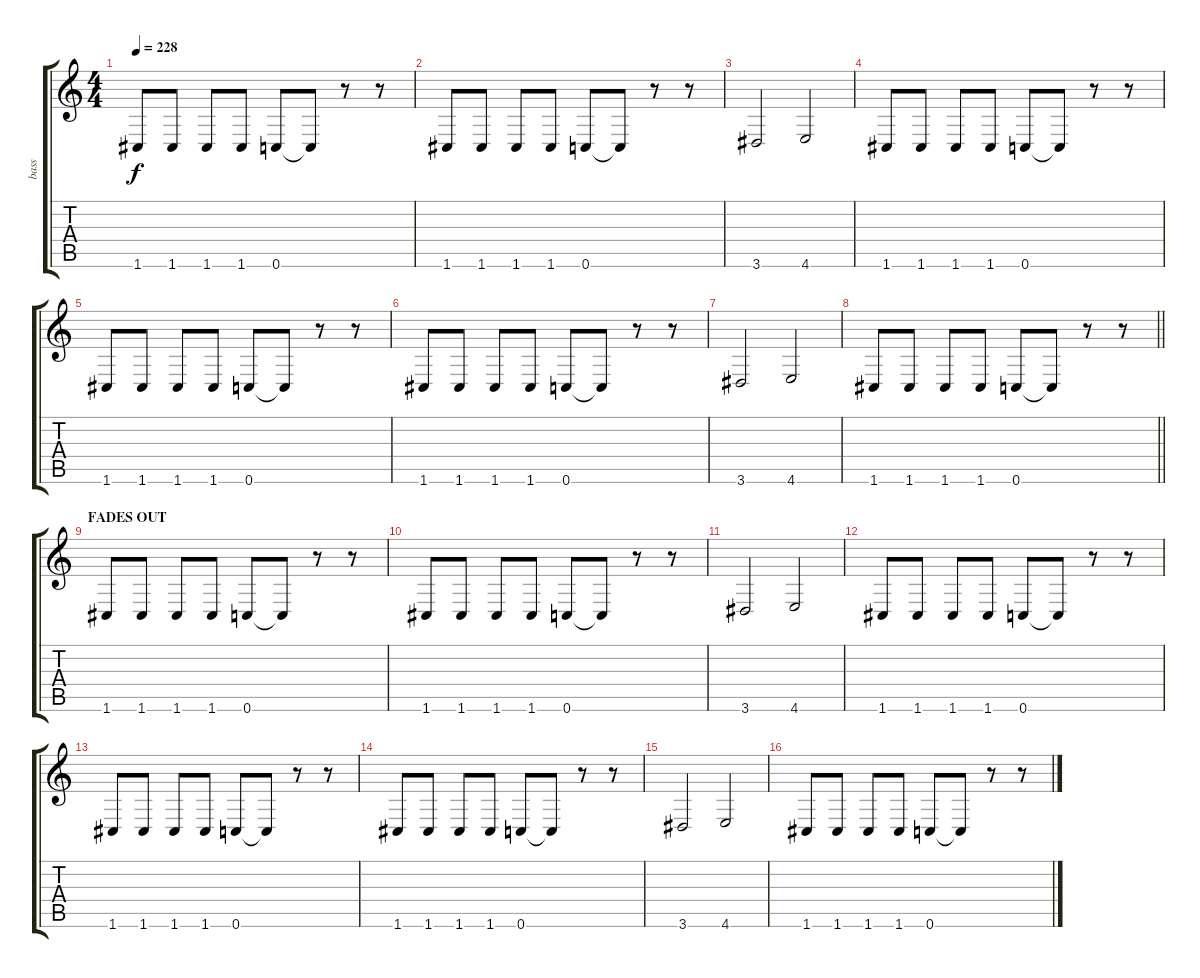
\track ("bass" "bass") {instrument slapbass1}
\staff {score tabs}
\tuning (C4 G3 Eb3 Bb2 F2 C2) {hide}
\ts (4 4)
\tempo 228
\clef g2
\ks c
1.6.8{dy f} 1.6.8 1.6.8 1.6.8 0.6.8 0.6{t}.8 r.8 r.8 |
1.6.8 1.6.8 1.6.8 1.6.8 0.6.8 0.6{t}.8 r.8 r.8 |
3.6.2 4.6.2 |
1.6.8 1.6.8 1.6.8 1.6.8 0.6.8 0.6{t}.8 r.8 r.8 |
1.6.8 1.6.8 1.6.8 1.6.8 0.6.8 0.6{t}.8 r.8 r.8 |
1.6.8 1.6.8 1.6.8 1.6.8 0.6.8 0.6{t}.8 r.8 r.8 |
3.6.2 4.6.2 |
\barLineRight lightlight
1.6.8 1.6.8 1.6.8 1.6.8 0.6.8 0.6{t}.8 r.8 r.8 |
\section ("" "FADES OUT")
1.6.8 1.6.8 1.6.8 1.6.8 0.6.8 0.6{t}.8 r.8 r.8 |
1.6.8 1.6.8 1.6.8 1.6.8 0.6.8 0.6{t}.8 r.8 r.8 |
3.6.2 4.6.2 |
1.6.8 1.6.8 1.6.8 1.6.8 0.6.8 0.6{t}.8 r.8 r.8 |
1.6.8 1.6.8 1.6.8 1.6.8 0.6.8 0.6{t}.8 r.8 r.8 |
1.6.8 1.6.8 1.6.8 1.6.8 0.6.8 0.6{t}.8 r.8 r.8 |
3.6.2 4.6.2 |
1.6.8 1.6.8 1.6.8 1.6.8 0.6.8 0.6{t}.8 r.8 r.8
